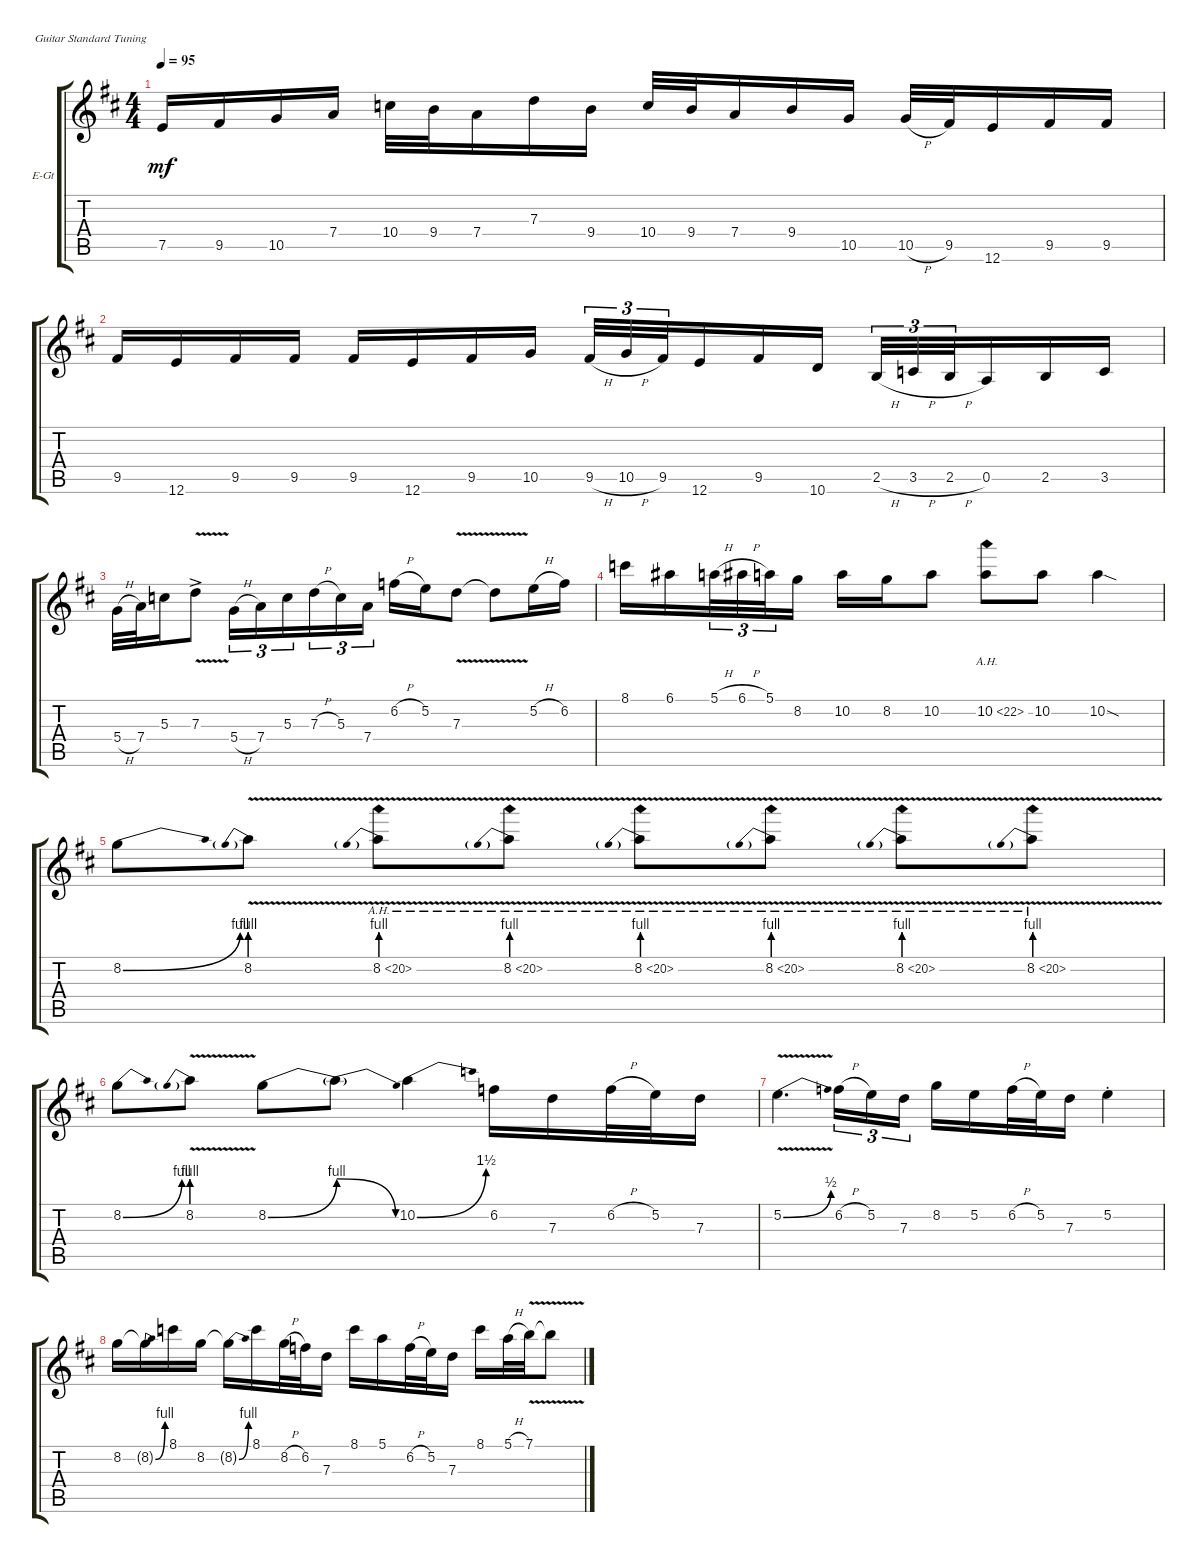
\defaultSystemsLayout 4
\bracketExtendMode groupsimilarinstruments
\firstSystemTrackNameOrientation horizontal
\otherSystemsTrackNameOrientation horizontal
\track ("Electric Guitar" "E-Gt") {instrument distortionguitar}
\staff {score tabs}
\tuning (E4 B3 G3 D3 A2 E2)
\ts (4 4)
\tempo 95
\clef g2
\ks d
7.5.16{dy mf} 9.5.16 10.5.16 7.4.16 10.4.32 9.4.32 7.4.16 7.3.16 9.4.16 10.4.32 9.4.32 7.4.16 9.4.16 10.5.16 10.5{h}.32 9.5.32 12.6.16 9.5.16 9.5.16 |
9.5.16 12.6.16 9.5.16 9.5.16 9.5.16 12.6.16 9.5.16 10.5.16 9.5{h}.32{tu (3 2) beam merge} 10.5{h}.32{tu (3 2) beam merge} 9.5.32{tu (3 2) beam merge} 12.6.16{beam merge} 9.5.16{beam merge} 10.6.16 2.5{h}.32{tu (3 2) beam merge} 3.5{h}.32{tu (3 2) beam merge} 2.5{h}.32{tu (3 2) beam merge} 0.5.16{beam merge} 2.5.16{beam merge} 3.5.16 |
5.4{h}.32 7.4.32 5.3.16 7.3{v ac}.8 5.4{h}.16{tu (3 2) beam merge} 7.4.16{tu (3 2) beam merge} 5.3.16{tu (3 2) beam merge} 7.3{h}.16{tu (3 2) beam merge} 5.3.16{tu (3 2) beam merge} 7.4.16{tu (3 2)} 6.2{h}.16 5.2.16 7.3{v}.8 7.3{t}.8 5.2{h}.16 6.2.16 |
8.1.16{beam merge} 6.1.16{beam merge} 5.1{h}.32{tu (3 2) beam merge} 6.1{h}.32{tu (3 2) beam merge} 5.1.32{tu (3 2) beam merge} 8.2.16 10.2.16 8.2.16 10.2.8 10.2{ah 12}.8 10.2.8 10.2{sod}.4 |
8.2{be (bend 0 0 15 4)}.8 8.2{be (prebend 0 4 60 4) v}.8 8.2{be (prebend 0 4 60 4) ah 12 v}.8 8.2{be (prebend 0 4 60 4) ah 12 v}.8 8.2{be (prebend 0 4 60 4) ah 12 v}.8 8.2{be (prebend 0 4 60 4) ah 12 v}.8 8.2{be (prebend 0 4 60 4) ah 12 v}.8 8.2{be (prebend 0 4 60 4) ah 12 v}.8 |
8.2{be (bend 0 0 15 4)}.8 8.2{be (prebend 0 4 60 4) v}.8 8.2{be (bend 0 0 15 4)}.8 8.2{be (release 0 4 15 0) t}.8 10.2{be (bend 0 0 15.6 6)}.4 6.2.16 7.3.16 6.2{h}.32 5.2.32 7.3.16 |
5.2{be (bend 0 0 15 2) v}.4{d} 6.2{h}.16{tu (3 2)} 5.2.16{tu (3 2)} 7.3.16{tu (3 2)} 8.2.16{beam merge} 5.2.16{beam merge} 6.2{h}.32{beam merge} 5.2.32{beam merge} 7.3.16 5.2{st}.4 |
8.2.16 8.2{be (bend 0 0 15 4) t}.16 8.1.16 8.2.16 8.2{be (bend 0 0 15 4) t}.16 8.1.16 8.2{h}.32 6.2.32 7.3.16 8.1.16 5.1.16 6.2{h}.32 5.2.32 7.3.16 8.1.16 5.1{h}.32 7.1{v}.32 7.1{v t}.8
